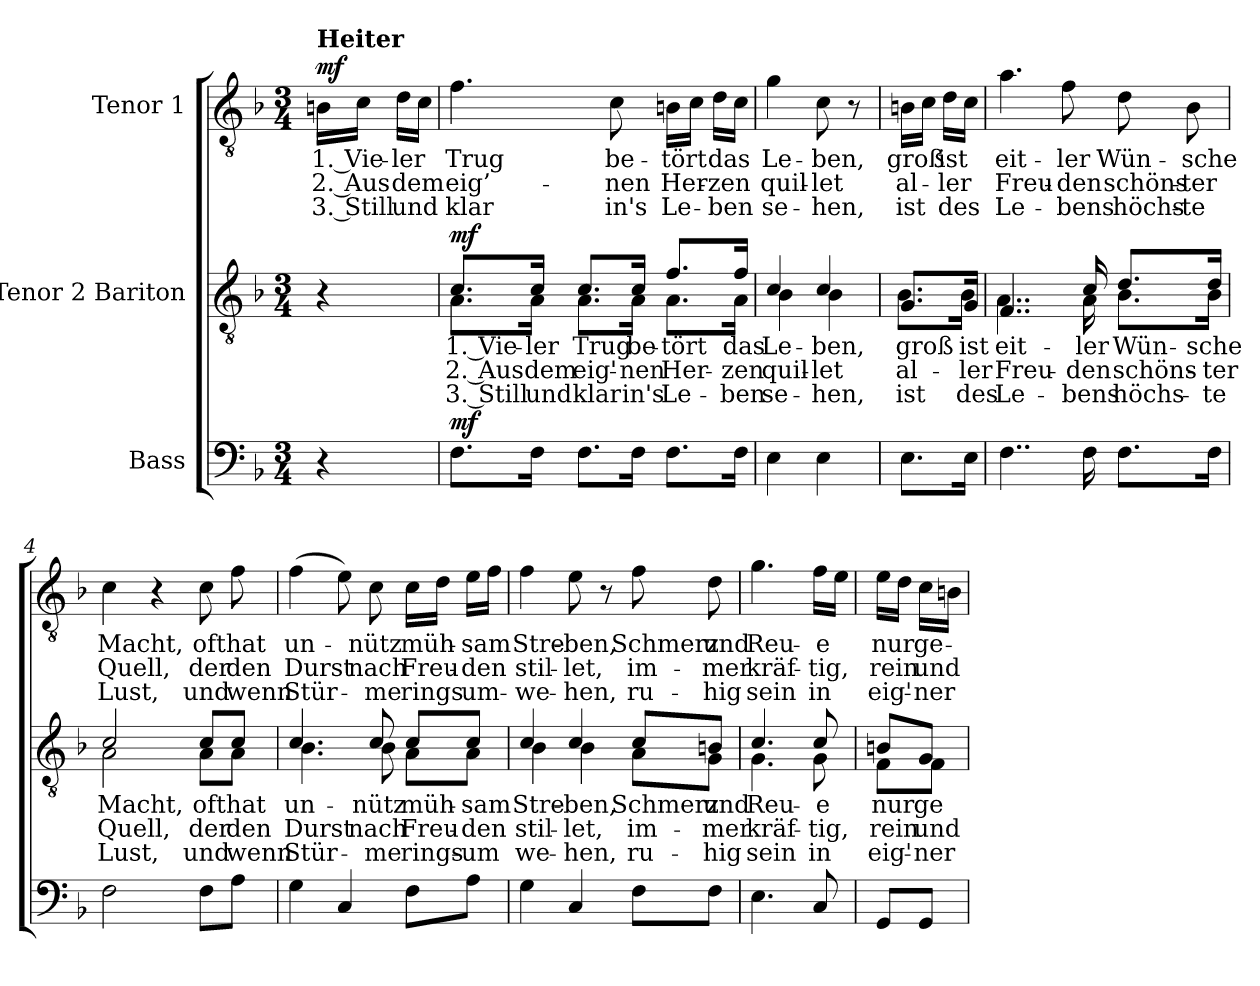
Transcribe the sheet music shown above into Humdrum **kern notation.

**kern	**dynam	**kern	**text	**text	**text	**dynam	**kern	**text	**text	**text	**dynam
*part3	*part3	*part2	*part2	*part2	*part2	*part2	*part1	*part1	*part1	*part1	*part1
*staff3	*staff3	*staff2	*staff2	*staff2	*staff2	*staff2	*staff1	*staff1	*staff1	*staff1	*staff1
*I"Bass	*	*I"Tenor 2 Bariton	*	*	*	*	*I"Tenor 1	*	*	*	*
*clefF4	*	*clefGv2	*	*	*	*	*clefGv2	*	*	*	*
*k[b-]	*	*k[b-]	*	*	*	*	*k[b-]	*	*	*	*
*M3/4	*	*M3/4	*	*	*	*	*M3/4	*	*	*	*
=	=	=	=	=	=	=	=	=	=	=	=
*	*	*^	*	*	*	*	*	*	*	*	*
!	!	!	!	!	!	!	!	!LO:TX:a:B:t=Heiter	!	!	!	!
!	!	!	!	!	!	!	!	!	!LO:LY:b	!LO:LY:b	!LO:LY:b	!LO:DY:a
4r	.	4r	4ryy	.	.	.	.	16Bn\LL	1. Vie-	2. Aus	3. Still	mf
.	.	.	.	.	.	.	.	16c\JJ	.	.	.	.
!	!	!	!	!	!	!	!	!	!LO:LY:b	!LO:LY:b	!LO:LY:b	!
.	.	.	.	.	.	.	.	16d\LL	-ler	dem	und	.
.	.	.	.	.	.	.	.	16c\JJ	.	.	.	.
=1	=1	=1	=1	=1	=1	=1	=1	=1	=1	=1	=1	=1
!	!LO:DY:a	!	!	!LO:LY:b	!LO:LY:b	!LO:LY:b	!LO:DY:a	!	!LO:LY:b	!LO:LY:b	!LO:LY:b	!
8.F\L	mf	8.c/L	8.A\L	1. Vie-	2. Aus	3. Still	mf	4.f\	Trug	eig’-	klar	.
!	!	!	!	!LO:LY:b	!LO:LY:b	!LO:LY:b	!	!	!	!	!	!
16F\Jk	.	16c/Jk	16A\Jk	-ler	dem	und	.	.	.	.	.	.
!	!	!	!	!LO:LY:b	!LO:LY:b	!LO:LY:b	!	!	!	!	!	!
8.F\L	.	8.c/L	8.A\L	Trug	eig'-	klar	.	.	.	.	.	.
!	!	!	!	!	!	!	!	!	!LO:LY:b	!LO:LY:b	!LO:LY:b	!
.	.	.	.	.	.	.	.	8c\	be-	-nen	in's	.
!	!	!	!	!LO:LY:b	!LO:LY:b	!LO:LY:b	!	!	!	!	!	!
16F\Jk	.	16c/Jk	16A\Jk	be-	-nen	in's	.	.	.	.	.	.
!	!	!	!	!LO:LY:b	!LO:LY:b	!LO:LY:b	!	!	!LO:LY:b	!LO:LY:b	!LO:LY:b	!
8.F\L	.	8.f/L	8.A\L	-tört	Her-	Le-	.	16Bn\LL	-tört	Her-	Le-	.
.	.	.	.	.	.	.	.	16c\JJ	.	.	.	.
!	!	!	!	!	!	!	!	!	!LO:LY:b	!LO:LY:b	!LO:LY:b	!
.	.	.	.	.	.	.	.	16d\LL	das	-zen	-ben	.
!	!	!	!	!LO:LY:b	!LO:LY:b	!LO:LY:b	!	!	!	!	!	!
16F\Jk	.	16f/Jk	16A\Jk	das	-zen	-ben	.	16c\JJ	.	.	.	.
=2	=2	=2	=2	=2	=2	=2	=2	=2	=2	=2	=2	=2
!	!	!	!	!LO:LY:b	!LO:LY:b	!LO:LY:b	!	!	!LO:LY:b	!LO:LY:b	!LO:LY:b	!
4E\	.	4c/	4B-\	Le-	quil-	se-	.	4g\	Le-	quil-	se-	.
!	!	!	!	!LO:LY:b	!LO:LY:b	!LO:LY:b	!	!	!LO:LY:b	!LO:LY:b	!LO:LY:b	!
4E\	.	4c/	4B-\	-ben,	-let	-hen,	.	8c\	-ben,	-let	-hen,	.
.	.	.	.	.	.	.	.	8r	.	.	.	.
!!LO:LB:g=z
=2X1	=2X1	=2X1	=2X1	=2X1	=2X1	=2X1	=2X1	=2X1	=2X1	=2X1	=2X1	=2X1
!	!	!	!	!LO:LY:b	!LO:LY:b	!LO:LY:b	!	!	!LO:LY:b	!LO:LY:b	!LO:LY:b	!
8.E\L	.	8.G/L	8.B-\L	groß	al-	ist	.	16Bn\LL	groß	al-	ist	.
.	.	.	.	.	.	.	.	16c\JJ	.	.	.	.
!	!	!	!	!	!	!	!	!	!LO:LY:b	!LO:LY:b	!LO:LY:b	!
.	.	.	.	.	.	.	.	16d\LL	ist	-ler	des	.
!	!	!	!	!LO:LY:b	!LO:LY:b	!LO:LY:b	!	!	!	!	!	!
16E\Jk	.	16G/Jk	16B-\Jk	ist	-ler	des	.	16c\JJ	.	.	.	.
=3	=3	=3	=3	=3	=3	=3	=3	=3	=3	=3	=3	=3
!	!	!	!	!LO:LY:b	!LO:LY:b	!LO:LY:b	!	!	!LO:LY:b	!LO:LY:b	!LO:LY:b	!
4..F\	.	4..F/	4..A\	eit-	Freu-	Le-	.	4.a\	eit-	Freu-	Le-	.
!	!	!	!	!	!	!	!	!	!LO:LY:b	!LO:LY:b	!LO:LY:b	!
.	.	.	.	.	.	.	.	8f\	-ler	-den	-bens	.
!	!	!	!	!LO:LY:b	!LO:LY:b	!LO:LY:b	!	!	!	!	!	!
16F\	.	16c/	16A\	-ler	-den	-bens	.	.	.	.	.	.
!	!	!	!	!LO:LY:b	!LO:LY:b	!LO:LY:b	!	!	!LO:LY:b	!LO:LY:b	!LO:LY:b	!
8.F\L	.	8.d/L	8.B-\L	Wün-	schöns-	höchs-	.	8d\	Wün-	schöns-	höchs-	.
!	!	!	!	!	!	!	!	!	!LO:LY:b	!LO:LY:b	!LO:LY:b	!
.	.	.	.	.	.	.	.	8B-\	-sche	-ter	-te	.
!	!	!	!	!LO:LY:b	!LO:LY:b	!LO:LY:b	!	!	!	!	!	!
16F\Jk	.	16d/Jk	16B-\Jk	-sche	-ter	-te	.	.	.	.	.	.
=4	=4	=4	=4	=4	=4	=4	=4	=4	=4	=4	=4	=4
!	!	!	!	!LO:LY:b	!LO:LY:b	!LO:LY:b	!	!	!LO:LY:b	!LO:LY:b	!LO:LY:b	!
2F\	.	2c/	2A\	Macht,	Quell,	Lust,	.	4c\	Macht,	Quell,	Lust,	.
.	.	.	.	.	.	.	.	4r	.	.	.	.
!	!	!	!	!LO:LY:b	!LO:LY:b	!LO:LY:b	!	!	!LO:LY:b	!LO:LY:b	!LO:LY:b	!
8F\L	.	8c/L	8A\L	oft	der	und	.	8c\	oft	der	und	.
!	!	!	!	!LO:LY:b	!LO:LY:b	!LO:LY:b	!	!	!LO:LY:b	!LO:LY:b	!LO:LY:b	!
8A\J	.	8c/J	8A\J	hat	den	wenn	.	8f\	hat	den	wenn	.
!!LO:LB:g=z
=5	=5	=5	=5	=5	=5	=5	=5	=5	=5	=5	=5	=5
!	!	!	!	!LO:LY:b	!LO:LY:b	!LO:LY:b	!	!	!LO:LY:b	!LO:LY:b	!LO:LY:b	!
4G\	.	4.c/	4.B-\	un-	Durst	Stür-	.	(4f\	un-	Durst	Stür-	.
4C/	.	.	.	.	.	.	.	8e\)	.	.	.	.
!	!	!	!	!LO:LY:b	!LO:LY:b	!LO:LY:b	!	!	!LO:LY:b	!LO:LY:b	!LO:LY:b	!
.	.	8c/	8B-\	-nütz	nach	-me	.	8c\	-nütz	nach	-me	.
!	!	!	!	!LO:LY:b	!LO:LY:b	!LO:LY:b	!	!	!LO:LY:b	!LO:LY:b	!LO:LY:b	!
8F\L	.	8c/L	8A\L	müh-	Freu-	rings-	.	16c\LL	müh-	Freu-	rings	.
.	.	.	.	.	.	.	.	16d\JJ	.	.	.	.
!	!	!	!	!LO:LY:b	!LO:LY:b	!LO:LY:b	!	!	!LO:LY:b	!LO:LY:b	!LO:LY:b	!
8A\J	.	8c/J	8A\J	-sam	-den	-um	.	16e\LL	-sam	-den	um-	.
.	.	.	.	.	.	.	.	16f\JJ	.	.	.	.
=6	=6	=6	=6	=6	=6	=6	=6	=6	=6	=6	=6	=6
!	!	!	!	!LO:LY:b	!LO:LY:b	!LO:LY:b	!	!	!LO:LY:b	!LO:LY:b	!LO:LY:b	!
4G\	.	4c/	4B-\	Stre-	stil-	we-	.	4f\	Stre-	stil-	-we-	.
!	!	!	!	!LO:LY:b	!LO:LY:b	!LO:LY:b	!	!	!LO:LY:b	!LO:LY:b	!LO:LY:b	!
4C/	.	4c/	4B-\	-ben,	-let,	-hen,	.	8e\	-ben,	-let,	-hen,	.
.	.	.	.	.	.	.	.	8r	.	.	.	.
!	!	!	!	!LO:LY:b	!LO:LY:b	!LO:LY:b	!	!	!LO:LY:b	!LO:LY:b	!LO:LY:b	!
8F\L	.	8c/L	8A\L	Schmerz	im-	ru-	.	8f\	Schmerz	im-	ru-	.
!	!	!	!	!LO:LY:b	!LO:LY:b	!LO:LY:b	!	!	!LO:LY:b	!LO:LY:b	!LO:LY:b	!
8F\J	.	8Bn/J	8G\J	und	-mer	-hig	.	8d\	und	-mer	-hig	.
=7	=7	=7	=7	=7	=7	=7	=7	=7	=7	=7	=7	=7
!	!	!	!	!LO:LY:b	!LO:LY:b	!LO:LY:b	!	!	!LO:LY:b	!LO:LY:b	!LO:LY:b	!
4.E\	.	4.c/	4.G\	Reu-	kräf-	sein	.	4.g\	Reu-	kräf-	sein	.
!	!	!	!	!LO:LY:b	!LO:LY:b	!LO:LY:b	!	!	!LO:LY:b	!LO:LY:b	!LO:LY:b	!
8C/	.	8c/	8G\	-e	-tig,	in	.	16f\LL	-e	-tig,	in	.
.	.	.	.	.	.	.	.	16e\JJ	.	.	.	.
!!LO:PB:g=z
=7X2	=7X2	=7X2	=7X2	=7X2	=7X2	=7X2	=7X2	=7X2	=7X2	=7X2	=7X2	=7X2
!	!	!	!	!LO:LY:b	!LO:LY:b	!LO:LY:b	!	!	!LO:LY:b	!LO:LY:b	!LO:LY:b	!
8GG/L	.	8Bn/L	8F\L	nur	rein	eig'-	.	16e\LL	nur	rein	eig'-	.
.	.	.	.	.	.	.	.	16d\JJ	.	.	.	.
!	!	!	!	!LO:LY:b	!LO:LY:b	!LO:LY:b	!	!	!LO:LY:b	!LO:LY:b	!LO:LY:b	!
8GG/J	.	8G/J	8F\J	ge-	und	-ner	.	16c\LL	ge-	und	-ner	.
.	.	.	.	.	.	.	.	16Bn\JJ	.	.	.	.
*	*	*v	*v	*	*	*	*	*	*	*	*	*
=	=	=	=	=	=	=	=	=	=	=	=
*-	*-	*-	*-	*-	*-	*-	*-	*-	*-	*-	*-
